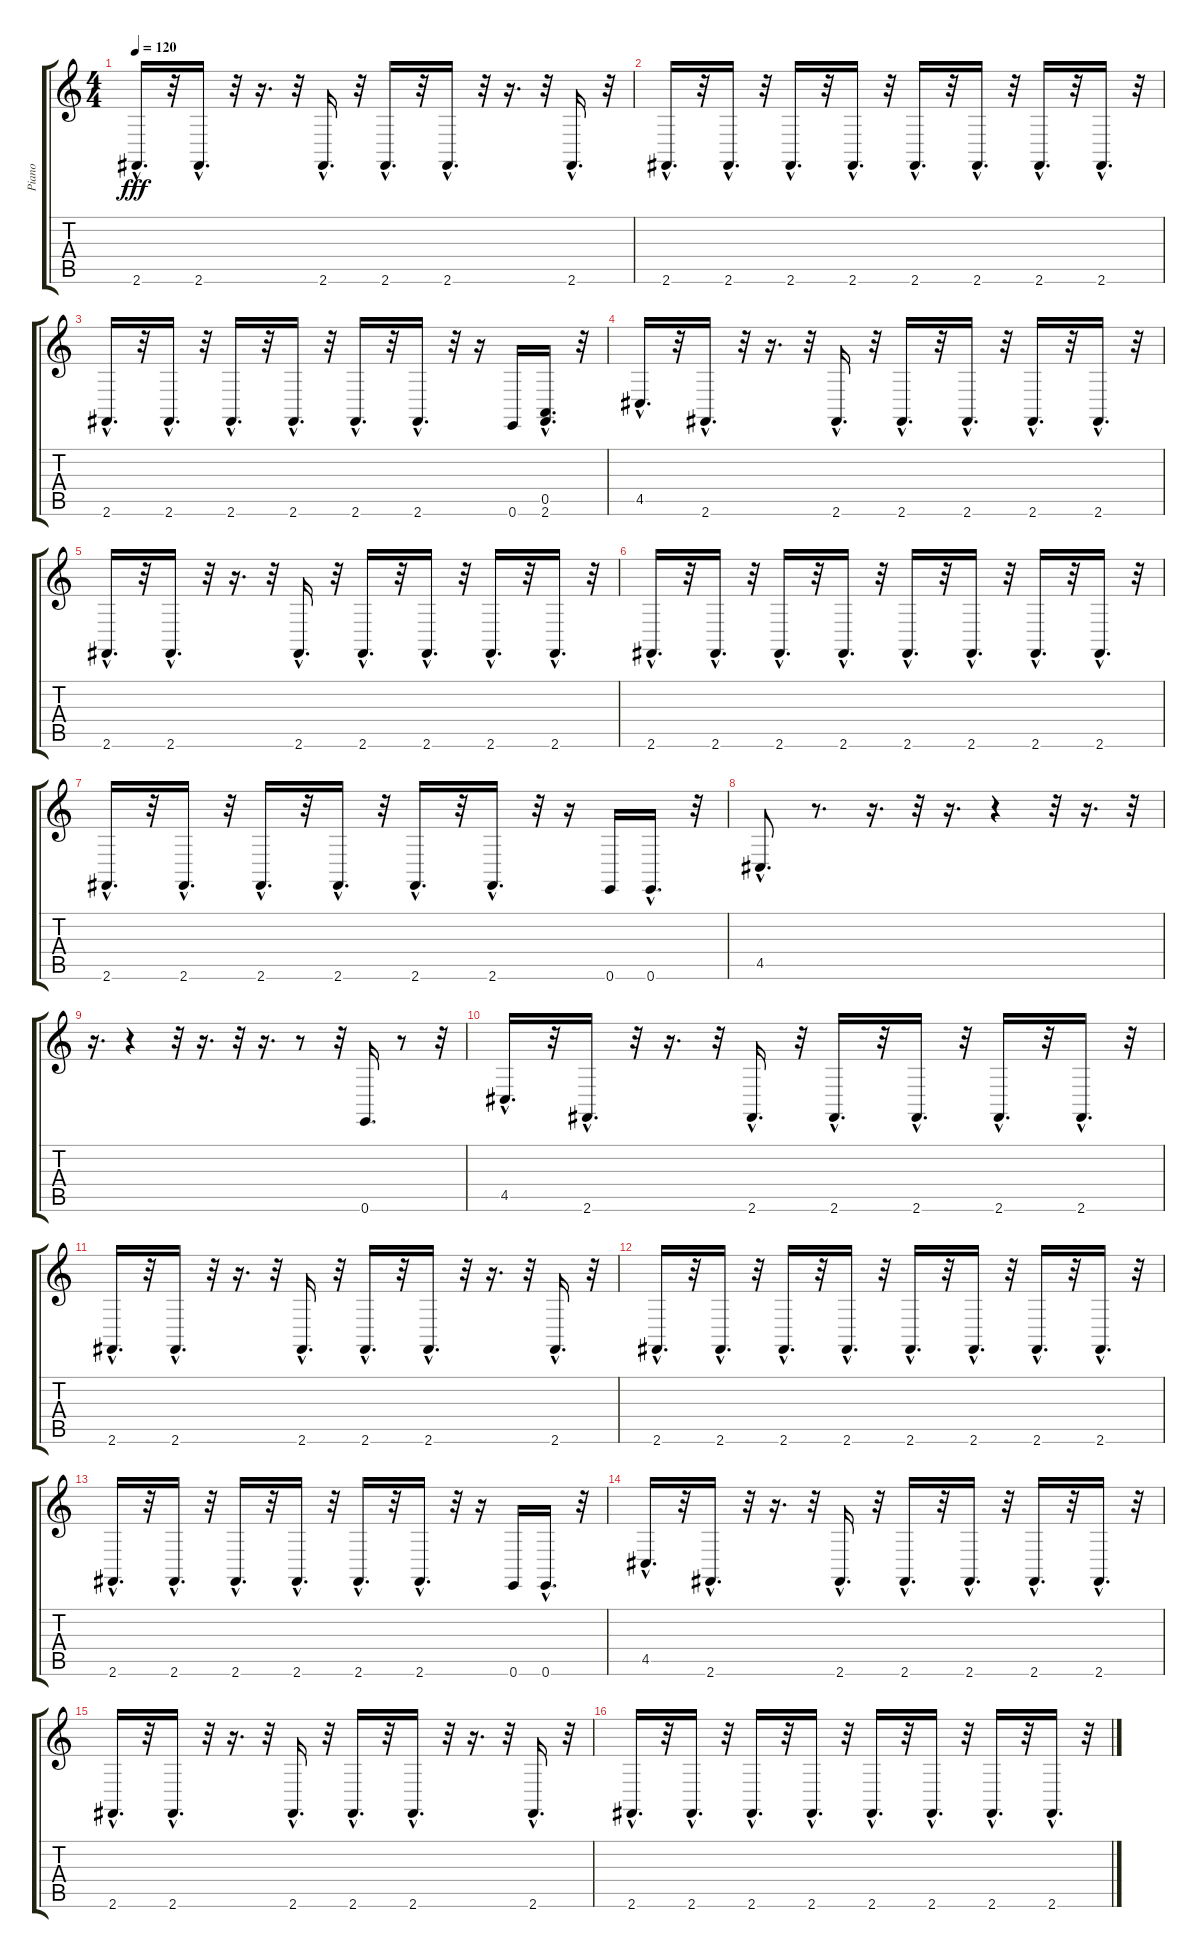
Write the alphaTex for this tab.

\track ("Piano" "Piano") {instrument acousticgrandpiano}
\staff {score tabs}
\tuning (E4 B3 G3 D3 A2 E2) {hide}
\ts (4 4)
\tempo 120
\clef g2
\ks c
2.6{hac}.16{d dy fff} r.32 2.6{hac}.16{d} r.32 r.16{d} r.32 2.6{hac}.16{d} r.32 2.6{hac}.16{d} r.32 2.6{hac}.16{d} r.32 r.16{d} r.32 2.6{hac}.16{d} r.32 |
2.6{hac}.16{d} r.32 2.6{hac}.16{d} r.32 2.6{hac}.16{d} r.32 2.6{hac}.16{d} r.32 2.6{hac}.16{d} r.32 2.6{hac}.16{d} r.32 2.6{hac}.16{d} r.32 2.6{hac}.16{d} r.32 |
2.6{hac}.16{d} r.32 2.6{hac}.16{d} r.32 2.6{hac}.16{d} r.32 2.6{hac}.16{d} r.32 2.6{hac}.16{d} r.32 2.6{hac}.16{d} r.32 r.16 0.6.16 (0.5{hac} 2.6{hac}).16{d} r.32 |
4.5{hac}.16{d} r.32 2.6{hac}.16{d} r.32 r.16{d} r.32 2.6{hac}.16{d} r.32 2.6{hac}.16{d} r.32 2.6{hac}.16{d} r.32 2.6{hac}.16{d} r.32 2.6{hac}.16{d} r.32 |
2.6{hac}.16{d} r.32 2.6{hac}.16{d} r.32 r.16{d} r.32 2.6{hac}.16{d} r.32 2.6{hac}.16{d} r.32 2.6{hac}.16{d} r.32 2.6{hac}.16{d} r.32 2.6{hac}.16{d} r.32 |
2.6{hac}.16{d} r.32 2.6{hac}.16{d} r.32 2.6{hac}.16{d} r.32 2.6{hac}.16{d} r.32 2.6{hac}.16{d} r.32 2.6{hac}.16{d} r.32 2.6{hac}.16{d} r.32 2.6{hac}.16{d} r.32 |
2.6{hac}.16{d} r.32 2.6{hac}.16{d} r.32 2.6{hac}.16{d} r.32 2.6{hac}.16{d} r.32 2.6{hac}.16{d} r.32 2.6{hac}.16{d} r.32 r.16 0.6.16 0.6{hac}.16{d} r.32 |
4.5{hac}.8{d} r.8{d} r.16{d} r.32 r.16{d} r.4 r.32 r.16{d} r.32 |
r.16{d} r.4 r.32 r.16{d} r.32 r.16{d} r.8 r.32 0.6.16{d} r.8 r.32 |
4.5{hac}.16{d} r.32 2.6{hac}.16{d} r.32 r.16{d} r.32 2.6{hac}.16{d} r.32 2.6{hac}.16{d} r.32 2.6{hac}.16{d} r.32 2.6{hac}.16{d} r.32 2.6{hac}.16{d} r.32 |
2.6{hac}.16{d} r.32 2.6{hac}.16{d} r.32 r.16{d} r.32 2.6{hac}.16{d} r.32 2.6{hac}.16{d} r.32 2.6{hac}.16{d} r.32 r.16{d} r.32 2.6{hac}.16{d} r.32 |
2.6{hac}.16{d} r.32 2.6{hac}.16{d} r.32 2.6{hac}.16{d} r.32 2.6{hac}.16{d} r.32 2.6{hac}.16{d} r.32 2.6{hac}.16{d} r.32 2.6{hac}.16{d} r.32 2.6{hac}.16{d} r.32 |
2.6{hac}.16{d} r.32 2.6{hac}.16{d} r.32 2.6{hac}.16{d} r.32 2.6{hac}.16{d} r.32 2.6{hac}.16{d} r.32 2.6{hac}.16{d} r.32 r.16 0.6.16 0.6{hac}.16{d} r.32 |
4.5{hac}.16{d} r.32 2.6{hac}.16{d} r.32 r.16{d} r.32 2.6{hac}.16{d} r.32 2.6{hac}.16{d} r.32 2.6{hac}.16{d} r.32 2.6{hac}.16{d} r.32 2.6{hac}.16{d} r.32 |
2.6{hac}.16{d} r.32 2.6{hac}.16{d} r.32 r.16{d} r.32 2.6{hac}.16{d} r.32 2.6{hac}.16{d} r.32 2.6{hac}.16{d} r.32 r.16{d} r.32 2.6{hac}.16{d} r.32 |
2.6{hac}.16{d} r.32 2.6{hac}.16{d} r.32 2.6{hac}.16{d} r.32 2.6{hac}.16{d} r.32 2.6{hac}.16{d} r.32 2.6{hac}.16{d} r.32 2.6{hac}.16{d} r.32 2.6{hac}.16{d} r.32
